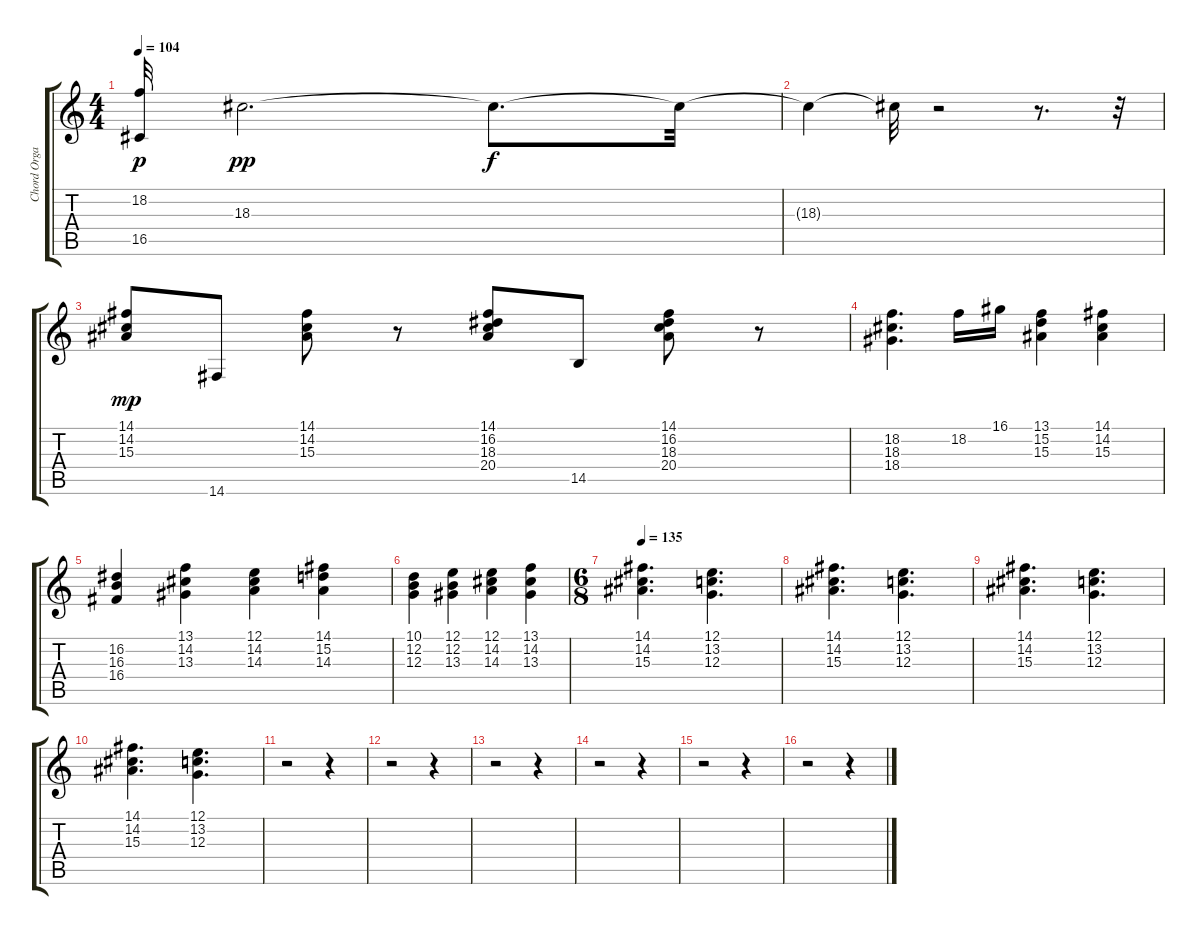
\track ("Chord Organ" "Chord Orga") {instrument rockorgan}
\staff {score tabs}
\tuning (E4 B3 G3 D3 A2 E2) {hide}
\ts (4 4)
\tempo 104
\clef g2
\ks c
(18.2 16.5).32{dy p} 18.3.2{d dy pp} 18.3{t}.8{d dy f} 18.3{t}.32 |
18.3{t}.4 18.3{t}.32 r.2 r.8{d} r.32 |
(14.1 14.2 15.3).8{dy mp} 14.6.8 (14.1 14.2 15.3).8 r.8 (14.1 16.2 18.3 20.4).8 14.5.8 (14.1 16.2 18.3 20.4).8 r.8 |
(18.2 18.3 18.4).4{d} 18.2.16 16.1.16 (13.1 15.2 15.3).4 (14.1 14.2 15.3).4 |
(16.2 16.3 16.4).4 (13.1 14.2 13.3).4 (12.1 14.2 14.3).4 (14.1 15.2 14.3).4 |
(10.1 12.2 12.3).4 (12.1 12.2 13.3).4 (12.1 14.2 14.3).4 (13.1 14.2 13.3).4 |
\ts (6 8)
\tempo 135
(14.1 14.2 15.3).4{d} (12.1 13.2 12.3).4{d} |
(14.1 14.2 15.3).4{d} (12.1 13.2 12.3).4{d} |
(14.1 14.2 15.3).4{d} (12.1 13.2 12.3).4{d} |
(14.1 14.2 15.3).4{d} (12.1 13.2 12.3).4{d} |
r.2 r.4 |
r.2 r.4 |
r.2 r.4 |
r.2 r.4 |
r.2 r.4 |
r.2 r.4
